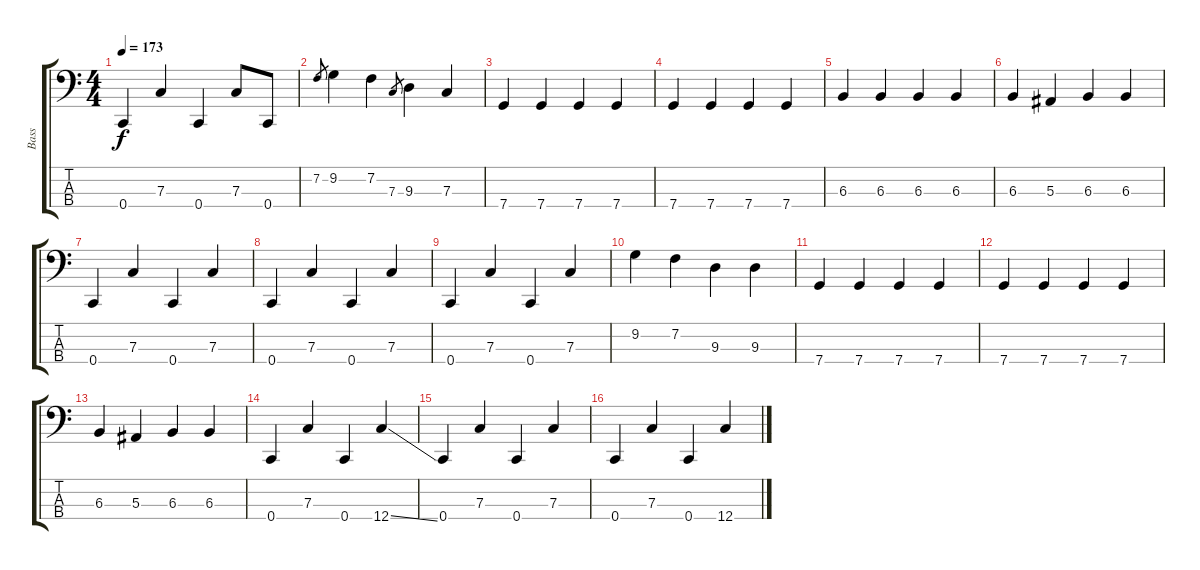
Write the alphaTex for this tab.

\track ("Bass" "Bass") {instrument electricbassfinger}
\staff {score tabs}
\tuning (Eb2 Bb1 F1 C1) {hide}
\ts (4 4)
\tempo 173
\clef f4
\ks c
0.4.4{dy f} 7.3.4 0.4.4 7.3.8 0.4.8 |
7.2.8{gr} 9.2.4 7.2.4 7.3.8{gr} 9.3.4 7.3.4 |
7.4.4 7.4.4 7.4.4 7.4.4 |
7.4.4 7.4.4 7.4.4 7.4.4 |
6.3.4 6.3.4 6.3.4 6.3.4 |
6.3.4 5.3.4 6.3.4 6.3.4 |
0.4.4 7.3.4 0.4.4 7.3.4 |
0.4.4 7.3.4 0.4.4 7.3.4 |
0.4.4 7.3.4 0.4.4 7.3.4 |
9.2.4 7.2.4 9.3.4 9.3.4 |
7.4.4 7.4.4 7.4.4 7.4.4 |
7.4.4 7.4.4 7.4.4 7.4.4 |
6.3.4 5.3.4 6.3.4 6.3.4 |
0.4.4 7.3.4 0.4.4 12.4{ss}.4 |
0.4.4 7.3.4 0.4.4 7.3.4 |
0.4.4 7.3.4 0.4.4 12.4{ss}.4
